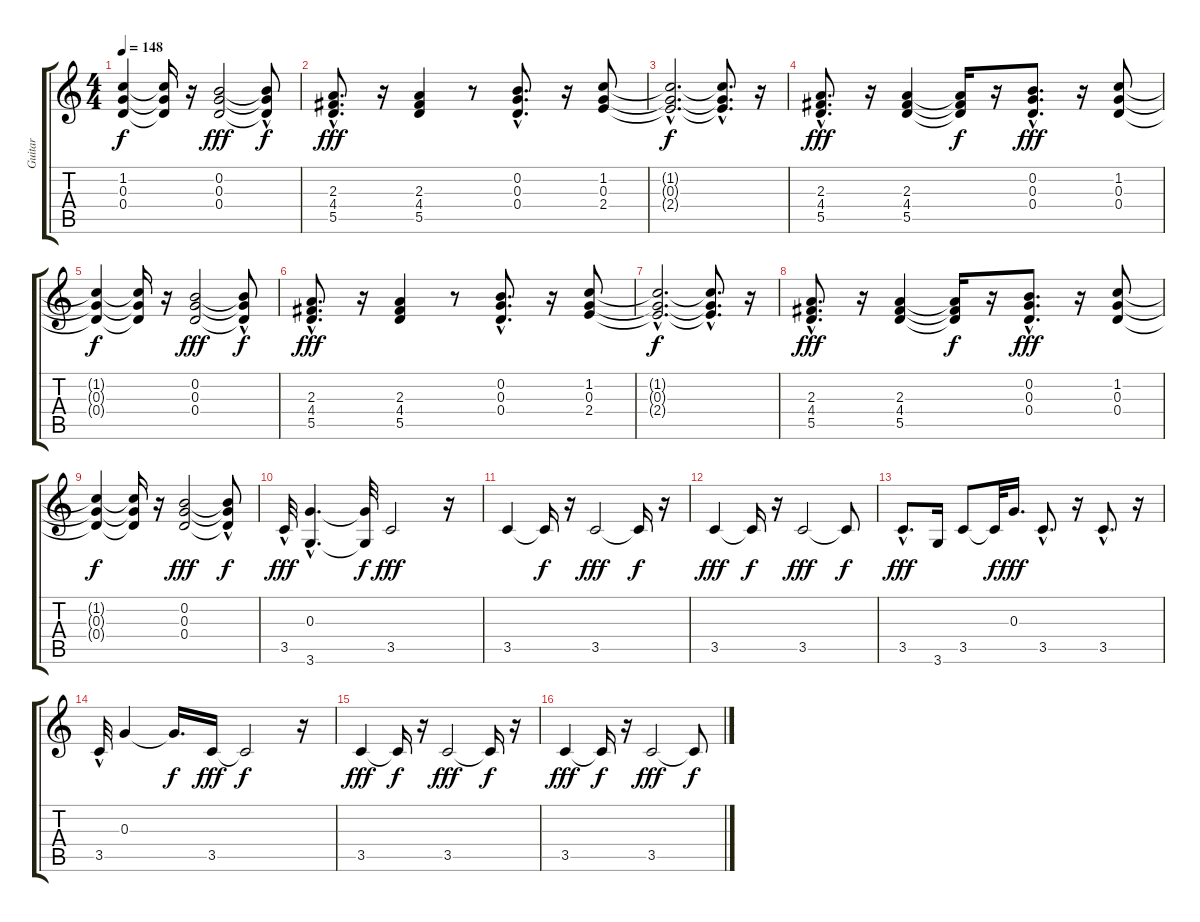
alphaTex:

\track ("Guitar" "Guitar") {instrument distortionguitar}
\staff {score tabs}
\tuning (E4 B3 G3 D3 A2 E2) {hide}
\ts (4 4)
\tempo 148
\clef g2
\ks c
(1.2{t} 0.3{t} 0.4{t}).4{dy f} (1.2{t} 0.3{t} 0.4{t}).16 r.16 (0.2 0.3 0.4).2{dy fff} (0.2{hac t} 0.3{hac t} 0.4{t}).8{dy f} |
(2.3{hac} 4.4{hac} 5.5{hac}).8{d dy fff} r.16 (2.3 4.4 5.5).4 r.8 (0.2 0.3{hac} 0.4).8{d} r.16 (1.2 0.3 2.4).8 |
(1.2{hac t} 0.3{hac t} 2.4{hac t}).2{d dy f} (1.2{hac t} 0.3{hac t} 2.4{hac t}).8{d} r.16 |
(2.3{hac} 4.4{hac} 5.5{hac}).8{d dy fff} r.16 (2.3 4.4 5.5).4 (2.3{t} 4.4{t} 5.5{t}).16{dy f} r.16 (0.2{hac} 0.3{hac} 0.4{hac}).8{d dy fff} r.16 (1.2 0.3 0.4).8 |
(1.2{t} 0.3{t} 0.4{t}).4{dy f} (1.2{t} 0.3{t} 0.4{t}).16 r.16 (0.2 0.3 0.4).2{dy fff} (0.2{hac t} 0.3{hac t} 0.4{t}).8{dy f} |
(2.3{hac} 4.4{hac} 5.5{hac}).8{d dy fff} r.16 (2.3 4.4 5.5).4 r.8 (0.2 0.3{hac} 0.4).8{d} r.16 (1.2 0.3 2.4).8 |
(1.2{hac t} 0.3{hac t} 2.4{hac t}).2{d dy f} (1.2{hac t} 0.3{hac t} 2.4{hac t}).8{d} r.16 |
(2.3{hac} 4.4{hac} 5.5{hac}).8{d dy fff} r.16 (2.3 4.4 5.5).4 (2.3{t} 4.4{t} 5.5{t}).16{dy f} r.16 (0.2{hac} 0.3{hac} 0.4{hac}).8{d dy fff} r.16 (1.2 0.3 0.4).8 |
(1.2{t} 0.3{t} 0.4{t}).4{dy f} (1.2{t} 0.3{t} 0.4{t}).16 r.16 (0.2 0.3 0.4).2{dy fff} (0.2{hac t} 0.3{t} 0.4{hac t}).8{dy f} |
3.5{hac}.32{dy fff} (0.3{hac} 3.6{hac}).4{d volume 13} (0.3{t} 3.6{t}).32{dy f} 3.5.2{dy fff} r.16 |
3.5.4 3.5{t}.16{dy f} r.16 3.5.2{dy fff} 3.5{t}.16{dy f} r.16 |
3.5.4{dy fff} 3.5{t}.16{dy f} r.16 3.5.2{dy fff} 3.5{t}.8{dy f} |
3.5{hac}.8{d dy fff} 3.6.16 3.5.8 3.5{t}.32{dy f} 0.3.16{d dy fff} 3.5{hac}.8{d} r.16 3.5{hac}.8{d} r.16 |
3.5{hac}.32 0.3.4 0.3{t}.16{d dy f} 3.5.16{dy fff} 3.5{t}.2{dy f} r.16 |
3.5.4{dy fff} 3.5{t}.16{dy f} r.16 3.5.2{dy fff} 3.5{t}.16{dy f} r.16 |
3.5.4{dy fff} 3.5{t}.16{dy f} r.16 3.5.2{dy fff} 3.5{t}.8{dy f}
